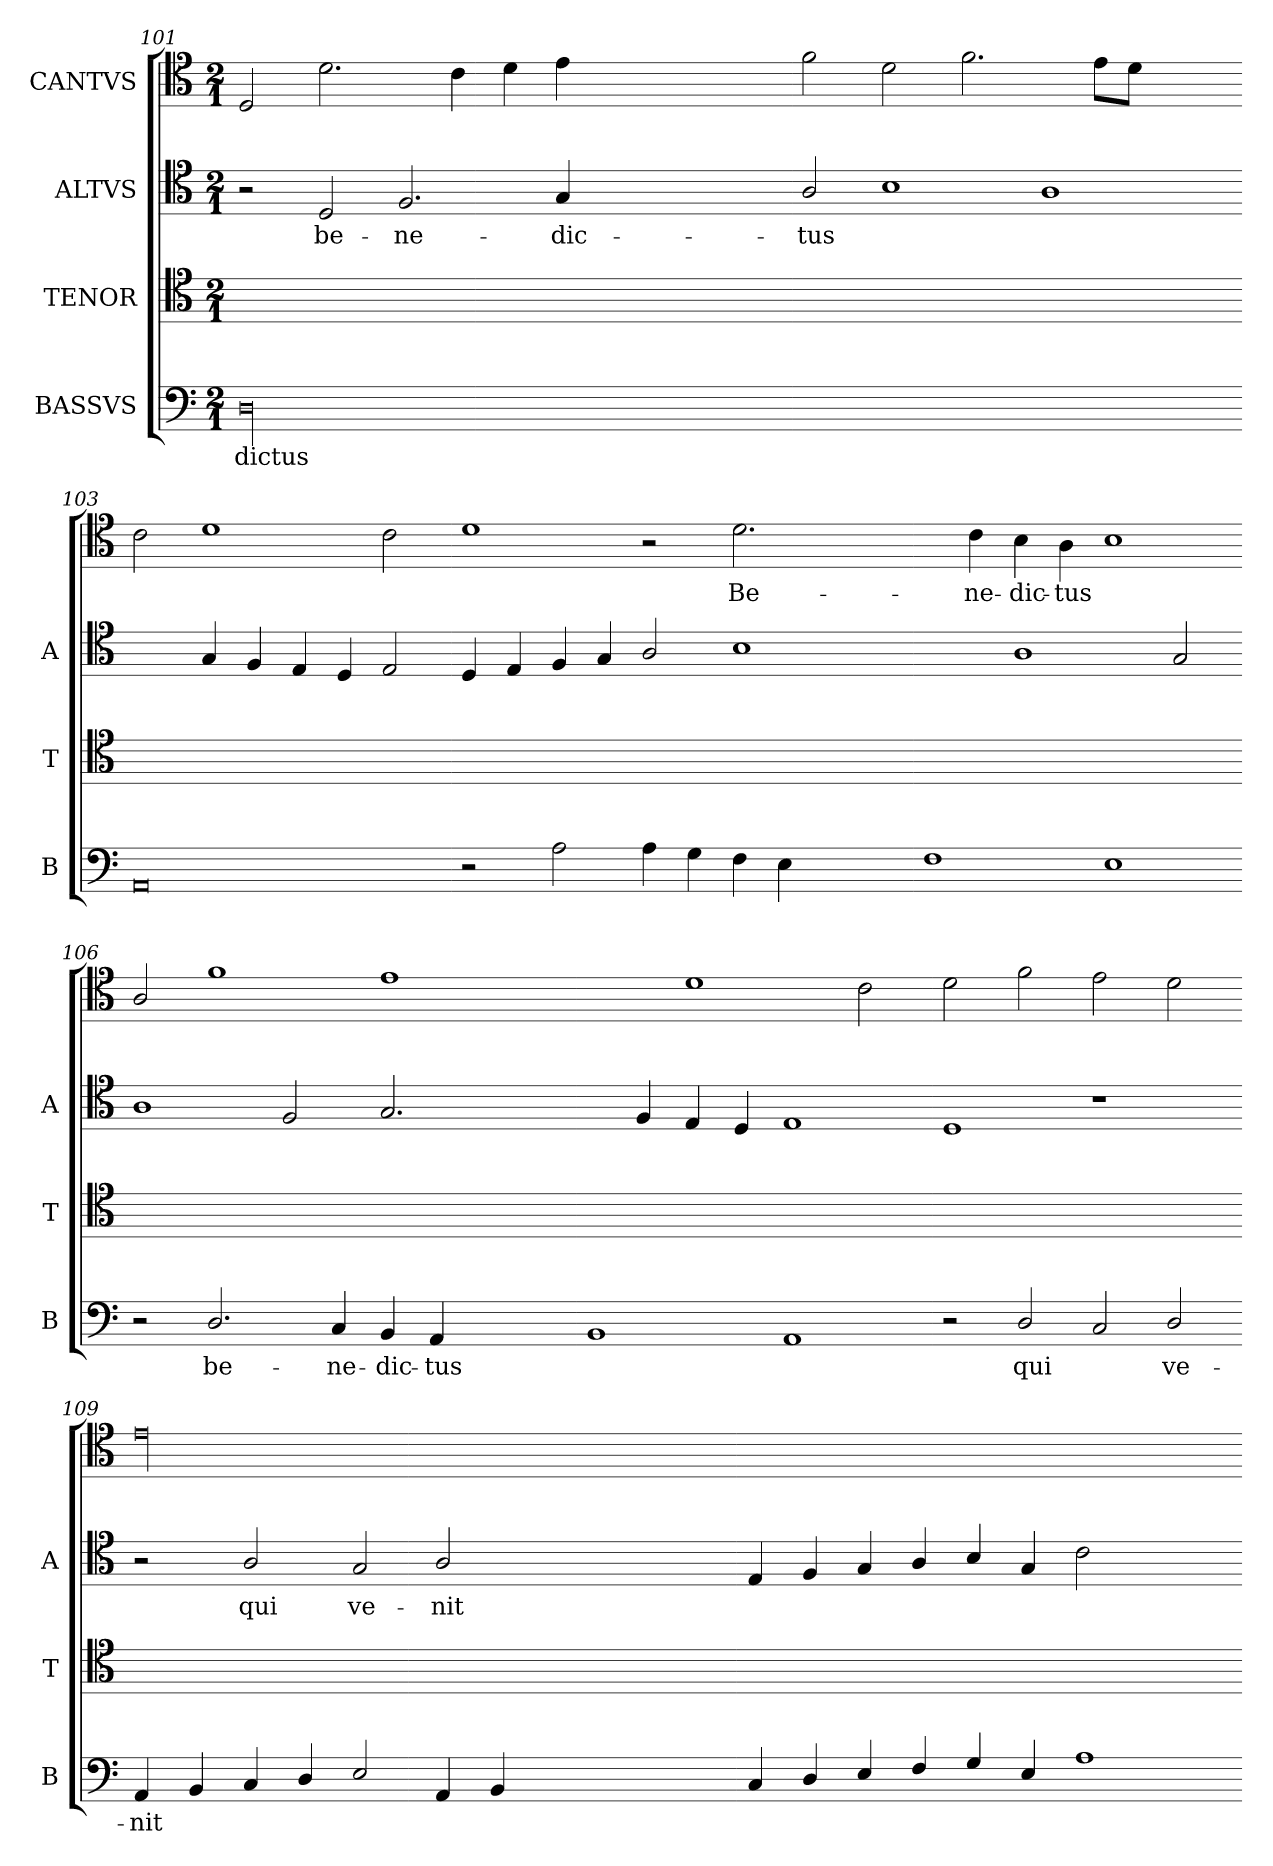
**kern	**text	**kern	**kern	**text	**kern	**text
*part4	*part4	*part3	*part2	*part2	*part1	*part1
*staff4	*staff4	*staff3	*staff2	*staff2	*staff1	*staff1
*I"BASSVS	*	*I"TENOR	*I"ALTVS	*	*I"CANTVS	*
*I'B	*	*I'T	*I'A	*	*	*
*clefF4	*	*clefC4	*clefC4	*	*clefC4	*
*k[]	*	*k[]	*k[]	*	*k[]	*
*D:dor	*	*D:dor	*D:dor	*	*D:dor	*
*M2/1	*	*M2/1	*M2/1	*	*M2/1	*
=101	=101	=101	=101	=101	=101	=101
00D\	-dictus	0ryy	2r	.	2D/	.
.	.	.	2D/	be-	2.d\	.
.	.	.	2.F/	-ne-	.	.
.	.	.	.	.	4c\	.
.	.	.	.	.	4d\	.
.	.	.	4G/	-dic-	4e\	.
.	.	0ryy	0ryy	.	0ryy	.
=102-	=102-	=102-	=102-	=102-	=102-	=102-
0ryy	.	0ryy	2A/	-tus	2f\	.
.	.	.	1B	.	2d\	.
.	.	.	.	.	2.f\	.
.	.	.	1A\	.	.	.
.	.	.	.	.	8e\L	.
.	.	.	.	.	8d\J	.
2ryy	.	2ryy	.	.	2ryy	.
=103-	=103-	=103-	=103-	=103-	=103-	=103-
0AA	.	0ryy	2ryy	.	2c\	.
.	.	.	4G/	.	1d	.
.	.	.	4F/	.	.	.
.	.	.	4E/	.	.	.
.	.	.	4D/	.	.	.
.	.	.	2E/	.	2c\	.
=104-	=104-	=104-	=104-	=104-	=104-	=104-
2r	.	0ryy	4D/	.	1d	.
.	.	.	4E/	.	.	.
2A\	.	.	4F/	.	.	.
.	.	.	4G/	.	.	.
4A\	.	.	2A/	.	2r	.
4G\	.	.	.	.	.	.
4F\	.	.	1B\	.	2.d\	Be-
4E\	.	.	.	.	.	.
2ryy	.	2ryy	.	.	.	.
.	.	.	.	.	4ryy	.
=105-	=105-	=105-	=105-	=105-	=105-	=105-
1F	.	0ryy	2ryy	.	4ryy	.
.	.	.	.	.	4c\	-ne-
.	.	.	1A	.	4B\	-dic-
.	.	.	.	.	4A\	-tus
1E	.	.	.	.	1B	.
.	.	.	2G/	.	.	.
=106-	=106-	=106-	=106-	=106-	=106-	=106-
2r	.	0ryy	1A	.	2A/	.
2.D/	be-	.	.	.	1f	.
.	.	.	2F/	.	.	.
4C/	-ne-	.	.	.	.	.
4BB/	-dic-	.	2.G/	.	1e\	.
4AA/	-tus	.	.	.	.	.
2ryy	.	2ryy	.	.	.	.
.	.	.	4ryy	.	.	.
=107-	=107-	=107-	=107-	=107-	=107-	=107-
1BB	.	0ryy	4ryy	.	2ryy	.
.	.	.	4F/	.	.	.
.	.	.	4E/	.	1d	.
.	.	.	4D/	.	.	.
1AA	.	.	1E	.	.	.
.	.	.	.	.	2c\	.
=108-	=108-	=108-	=108-	=108-	=108-	=108-
2r	.	0ryy	1D	.	2d\	.
2D/	qui	.	.	.	2f\	.
2C/	.	.	1r	.	2e\	.
2D/	ve-	.	.	.	2d\	.
=109-	=109-	=109-	=109-	=109-	=109-	=109-
4AA/	-nit	0ryy	2r	.	00e	.
4BB/	.	.	.	.	.	.
4C/	.	.	2A/	qui	.	.
4D/	.	.	.	.	.	.
2E/	.	.	2G/	ve-	.	.
4AA/	.	.	2A/	-nit	.	.
4BB/	.	.	.	.	.	.
0ryy	.	0ryy	0ryy	.	.	.
=110-	=110-	=110-	=110-	=110-	=110-	=110-
4C/	.	0ryy	4E/	.	0ryy	.
4D/	.	.	4F/	.	.	.
4E/	.	.	4G/	.	.	.
4F/	.	.	4A/	.	.	.
4G/	.	.	4B/	.	.	.
4E/	.	.	4G/	.	.	.
1A\	.	.	2c\	.	.	.
.	.	2ryy	2ryy	.	2ryy	.
=-	=-	=-	=-	=-	=-	=-
*-	*-	*-	*-	*-	*-	*-
